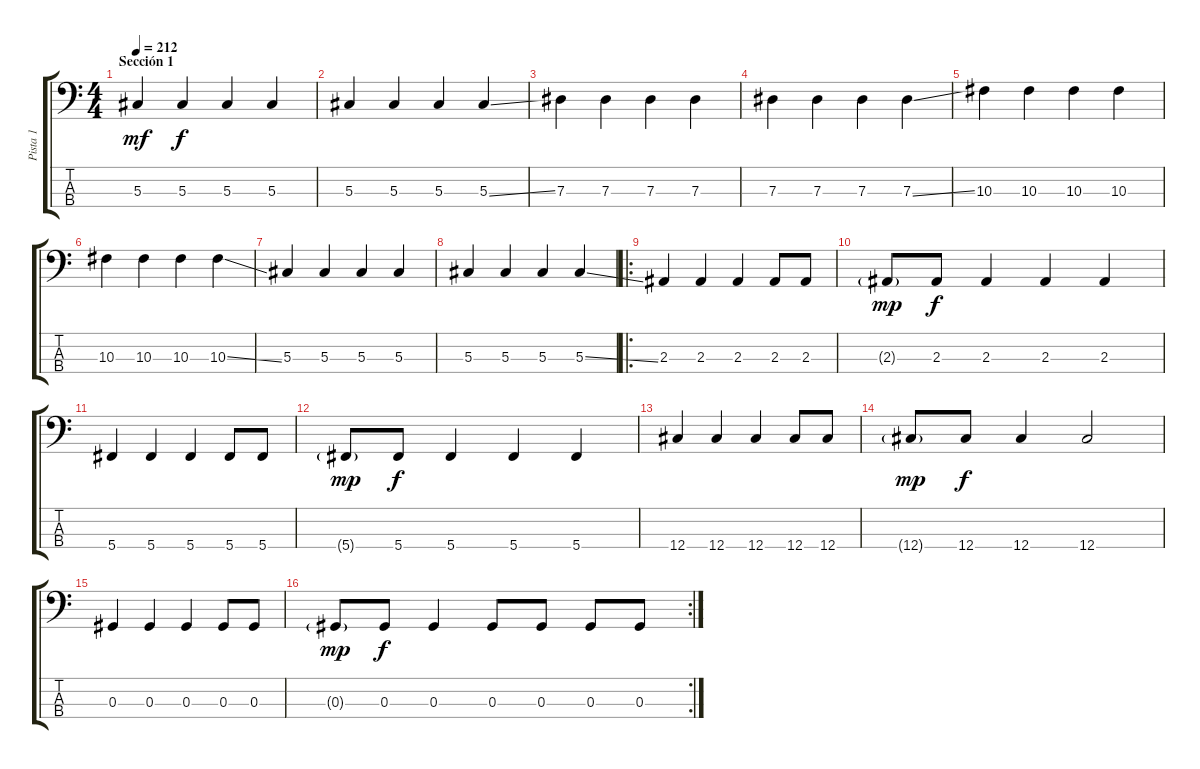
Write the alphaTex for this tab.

\track ("Pista 1" "Pista 1") {instrument electricbassfinger}
\staff {score tabs}
\tuning (Gb2 Db2 Ab1 Db1) {hide}
\ts (4 4)
\section ("" "Sección 1")
\tempo 212
\clef f4
\ks c
5.3.4{dy mf} 5.3.4{dy f} 5.3.4 5.3.4 |
5.3.4 5.3.4 5.3.4 5.3{ss}.4 |
7.3.4 7.3.4 7.3.4 7.3.4 |
7.3.4 7.3.4 7.3.4 7.3{ss}.4 |
10.3.4 10.3.4 10.3.4 10.3.4 |
10.3.4 10.3.4 10.3.4 10.3{ss}.4 |
5.3.4 5.3.4 5.3.4 5.3.4 |
5.3.4 5.3.4 5.3.4 5.3{ss}.4 |
\ro
2.3.4 2.3.4 2.3.4 2.3.8 2.3.8 |
2.3{g}.8{dy mp} 2.3.8{dy f} 2.3.4 2.3.4 2.3.4 |
5.4.4 5.4.4 5.4.4 5.4.8 5.4.8 |
5.4{g}.8{dy mp} 5.4.8{dy f} 5.4.4 5.4.4 5.4.4 |
12.4.4 12.4.4 12.4.4 12.4.8 12.4.8 |
12.4{g}.8{dy mp} 12.4.8{dy f} 12.4.4 12.4.2 |
0.3.4 0.3.4 0.3.4 0.3.8 0.3.8 |
\rc 2
0.3{g}.8{dy mp} 0.3.8{dy f} 0.3.4 0.3.8 0.3.8 0.3.8 0.3.8
